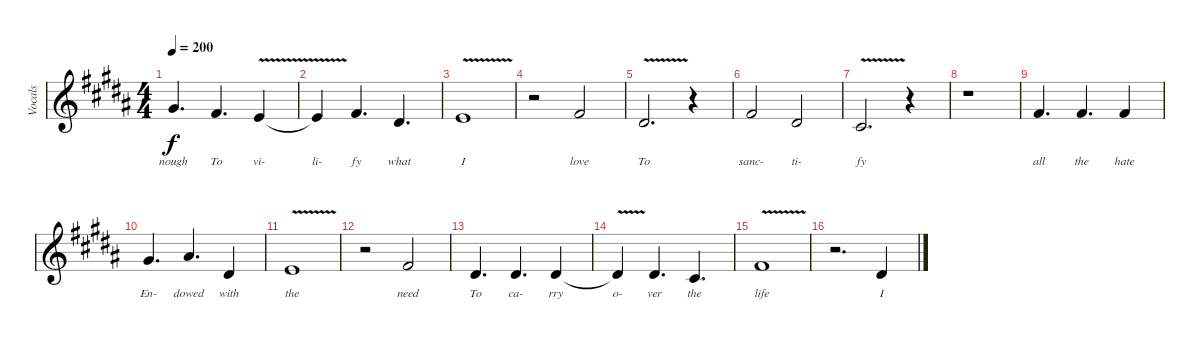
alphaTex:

\track ("Vocals" "Vocals") {instrument lead6voice}
\staff {score}
\tuning (Eb4 Bb3 Gb3 Db3 Ab2 Db2) {hide}
\ts (4 4)
\tempo 200
\clef g2
\ks b
5.1.4{d lyrics (0 "nough") lyrics (1 "") lyrics (2 "") lyrics (3 "") lyrics (4 "") dy f} 6.2{be (custom 0 4 25 4 35 0 60 0)}.4{d lyrics (0 "To") lyrics (1 "") lyrics (2 "") lyrics (3 "") lyrics (4 "")} 6.2{v}.4{lyrics (0 "vi-") lyrics (1 "") lyrics (2 "") lyrics (3 "") lyrics (4 "")} |
6.2{t}.4{lyrics (0 "li-") lyrics (1 "") lyrics (2 "") lyrics (3 "") lyrics (4 "")} 8.2.4{d lyrics (0 "fy") lyrics (1 "") lyrics (2 "") lyrics (3 "") lyrics (4 "")} 5.2.4{d lyrics (0 "what") lyrics (1 "") lyrics (2 "") lyrics (3 "") lyrics (4 "")} |
6.2{v}.1{lyrics (0 "I") lyrics (1 "") lyrics (2 "") lyrics (3 "") lyrics (4 "")} |
r.2 8.2.2{lyrics (0 "love") lyrics (1 "") lyrics (2 "") lyrics (3 "") lyrics (4 "")} |
5.2{v}.2{d lyrics (0 "To") lyrics (1 "") lyrics (2 "") lyrics (3 "") lyrics (4 "")} r.4 |
8.2.2{lyrics (0 "sanc-") lyrics (1 "") lyrics (2 "") lyrics (3 "") lyrics (4 "")} 7.3{be (custom 0 4 25 4 35 0 60 0)}.2{lyrics (0 "ti-") lyrics (1 "") lyrics (2 "") lyrics (3 "") lyrics (4 "")} |
7.3{v}.2{d lyrics (0 "fy") lyrics (1 "") lyrics (2 "") lyrics (3 "") lyrics (4 "")} r.4 |
r.1 |
8.2.4{d lyrics (0 "all") lyrics (1 "") lyrics (2 "") lyrics (3 "") lyrics (4 "")} 8.2.4{d lyrics (0 "the") lyrics (1 "") lyrics (2 "") lyrics (3 "") lyrics (4 "")} 8.2.4{lyrics (0 "hate") lyrics (1 "") lyrics (2 "") lyrics (3 "") lyrics (4 "")} |
5.1.4{d lyrics (0 "En-") lyrics (1 "") lyrics (2 "") lyrics (3 "") lyrics (4 "")} 7.1.4{d lyrics (0 "dowed") lyrics (1 "") lyrics (2 "") lyrics (3 "") lyrics (4 "")} 5.2.4{lyrics (0 "with") lyrics (1 "") lyrics (2 "") lyrics (3 "") lyrics (4 "")} |
6.2{v}.1{lyrics (0 "the") lyrics (1 "") lyrics (2 "") lyrics (3 "") lyrics (4 "")} |
r.2 8.2.2{lyrics (0 "need") lyrics (1 "") lyrics (2 "") lyrics (3 "") lyrics (4 "")} |
5.2.4{d lyrics (0 "To") lyrics (1 "") lyrics (2 "") lyrics (3 "") lyrics (4 "")} 5.2.4{d lyrics (0 "ca-") lyrics (1 "") lyrics (2 "") lyrics (3 "") lyrics (4 "")} 5.2.4{lyrics (0 "rry") lyrics (1 "") lyrics (2 "") lyrics (3 "") lyrics (4 "")} |
5.2{v t}.4{lyrics (0 "o-") lyrics (1 "") lyrics (2 "") lyrics (3 "") lyrics (4 "")} 5.2.4{d lyrics (0 "ver") lyrics (1 "") lyrics (2 "") lyrics (3 "") lyrics (4 "")} 7.3.4{d lyrics (0 "the") lyrics (1 "") lyrics (2 "") lyrics (3 "") lyrics (4 "")} |
8.2{v}.1{lyrics (0 "life") lyrics (1 "") lyrics (2 "") lyrics (3 "") lyrics (4 "")} |
r.2{d} 5.2.4{lyrics (0 "I") lyrics (1 "") lyrics (2 "") lyrics (3 "") lyrics (4 "")}
